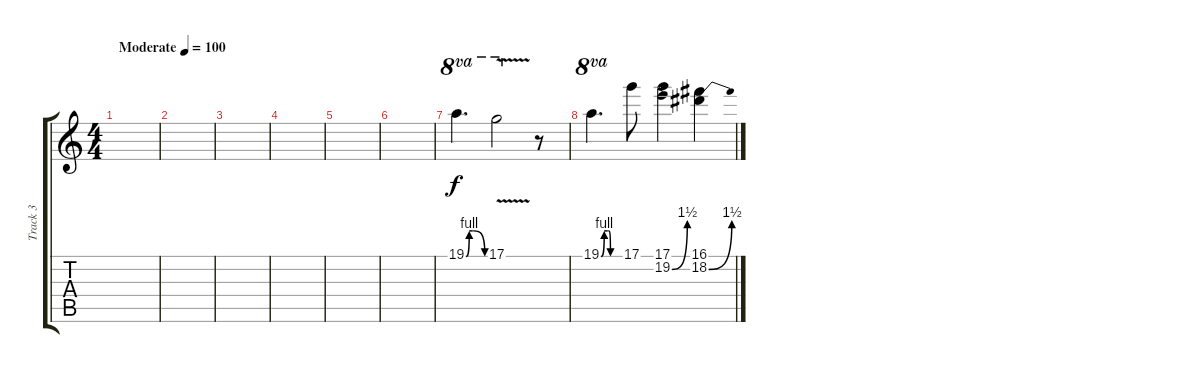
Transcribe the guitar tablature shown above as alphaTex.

\track ("Track 3" "Track 3") {instrument overdrivenguitar}
\staff {score tabs}
\tuning (D4 A3 F3 C3 G2 C2) {hide}
\ts (4 4)
\tempo (100 "Moderate")
\clef g2
\ks c
|
|
|
|
|
|
19.1{be (custom 0 0 10 4 20 4 25 4 60 0)}.4{d ot 8va} 17.1{v}.2{ot 8va} r.8 |
19.1{be (custom 0 0 10 4 20 4 23 4 25 4 30 0 60 0)}.4{d ot 8va} 17.1.8 (17.1 19.2{be (bend 0 0 60 6)}).4 (16.1 18.2{be (bend 0 0 60 6)}).4
